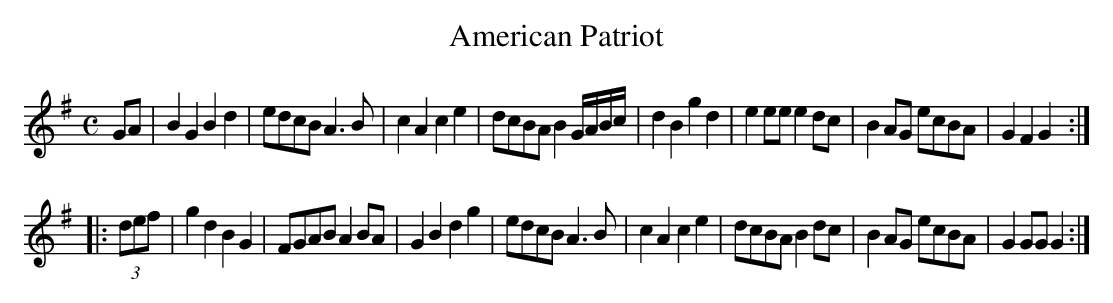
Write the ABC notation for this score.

X:1
T:American Patriot
M:C
L:1/8
K:G
GA|B2G2B2d2|edcB A3B|c2A2c2e2|dcBA B2 G/A/B/c/|d2B2g2d2|e2ee e2 dc|B2AG ecBA|G2F2G2::
(3def|g2d2B2G2|FGAB A2BA|G2B2d2g2|edcB A3B|c2A2c2e2|dcBAB2dc|B2AG ecBA|G2GG G2:|
